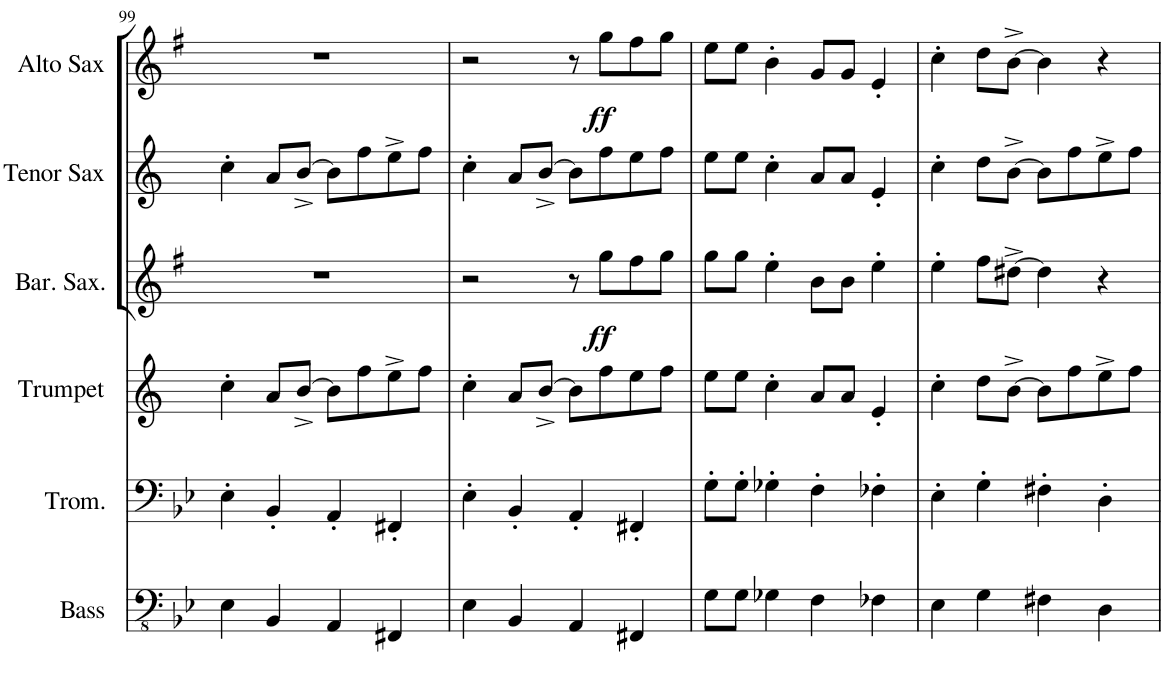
**kern	**kern	**kern	**kern	**dynam	**kern	**kern	**dynam
*part6	*part5	*part4	*part3	*part3	*part2	*part1	*part1
*staff6	*staff5	*staff4	*staff3	*staff3	*staff2	*staff1	*staff1
*I"Acoustic Bass	*I"Trombone	*I"Bb Trumpet	*I"Baritone Saxophone	*	*I"Tenor Saxophone	*I"Alto Saxophone	*
*I'Bass	*I'Trom.	*I'Trumpet	*I'Bar. Sax.	*	*I'Tenor Sax	*I'Alto Sax	*
!!LO:PB:g=z
*clefFv4	*clefF4	*clefG2	*clefG2	*	*clefG2	*clefG2	*
*	*	*Trd1c2	*Trd12c21	*	*Trd8c14	*Trd5c9	*
*k[b-e-]	*k[b-e-]	*k[]	*k[f#]	*	*k[]	*k[f#]	*
*M2/2	*M2/2	*M2/2	*M2/2	*	*M2/2	*M2/2	*
*met(c|)	*met(c|)	*met(c|)	*met(c|)	*	*met(c|)	*met(c|)	*
=99	=99	=99	=99	=99	=99	=99	=99
4EE-\	4E-'\	4cc'\	1r	.	4cc'\	1r	.
4BBB-/	4BB-'/	8a/L	.	.	8a/L	.	.
.	.	[8b^/J	.	.	[8b^/J	.	.
4AAA/	4AA'/	8b\L]	.	.	8b\L]	.	.
.	.	8ff\	.	.	8ff\	.	.
4FFF#X/	4FF#X'/	8ee^\	.	.	8ee^\	.	.
.	.	8ff\J	.	.	8ff\J	.	.
=100	=100	=100	=100	=100	=100	=100	=100
4EE-\	4E-'\	4cc'\	2r	.	4cc'\	2r	.
4BBB-/	4BB-'/	8a/L	.	.	8a/L	.	.
.	.	[8b^/J	.	.	[8b^/J	.	.
4AAA/	4AA'/	8b\L]	8r	.	8b\L]	8r	.
!	!	!	!	!LO:DY:b	!	!	!LO:DY:b
.	.	8ff\	8gg\L	ff	8ff\	8gg\L	ff
4FFF#X/	4FF#X'/	8ee\	8ff#\	.	8ee\	8ff#\	.
.	.	8ff\J	8gg\J	.	8ff\J	8gg\J	.
=101	=101	=101	=101	=101	=101	=101	=101
8GG\L	8G'\L	8ee\L	8gg\L	.	8ee\L	8ee\L	.
8GG\J	8G'\J	8ee\J	8gg\J	.	8ee\J	8ee\J	.
4GG-X\	4G-X'\	4cc'\	4ee'\	.	4cc'\	4b'\	.
4FF\	4F'\	8a/L	8b\L	.	8a/L	8g/L	.
.	.	8a/J	8b\J	.	8a/J	8g/J	.
4FF-X\	4F-X'\	4e'/	4ee'\	.	4e'/	4e'/	.
=102	=102	=102	=102	=102	=102	=102	=102
4EE-\	4E-'\	4cc'\	4ee'\	.	4cc'\	4cc'\	.
4GG\	4G'\	8dd\L	8ff#\L	.	8dd\L	8dd\L	.
.	.	[8b^\J	[8dd#X^\J	.	[8b^\J	[8b^\J	.
4FF#X\	4F#X'\	8b\L]	4dd#\]	.	8b\L]	4b\]	.
.	.	8ff\	.	.	8ff\	.	.
4DD\	4D'\	8ee^\	4r	.	8ee^\	4r	.
.	.	8ff\J	.	.	8ff\J	.	.
=	=	=	=	=	=	=	=
*-	*-	*-	*-	*-	*-	*-	*-
